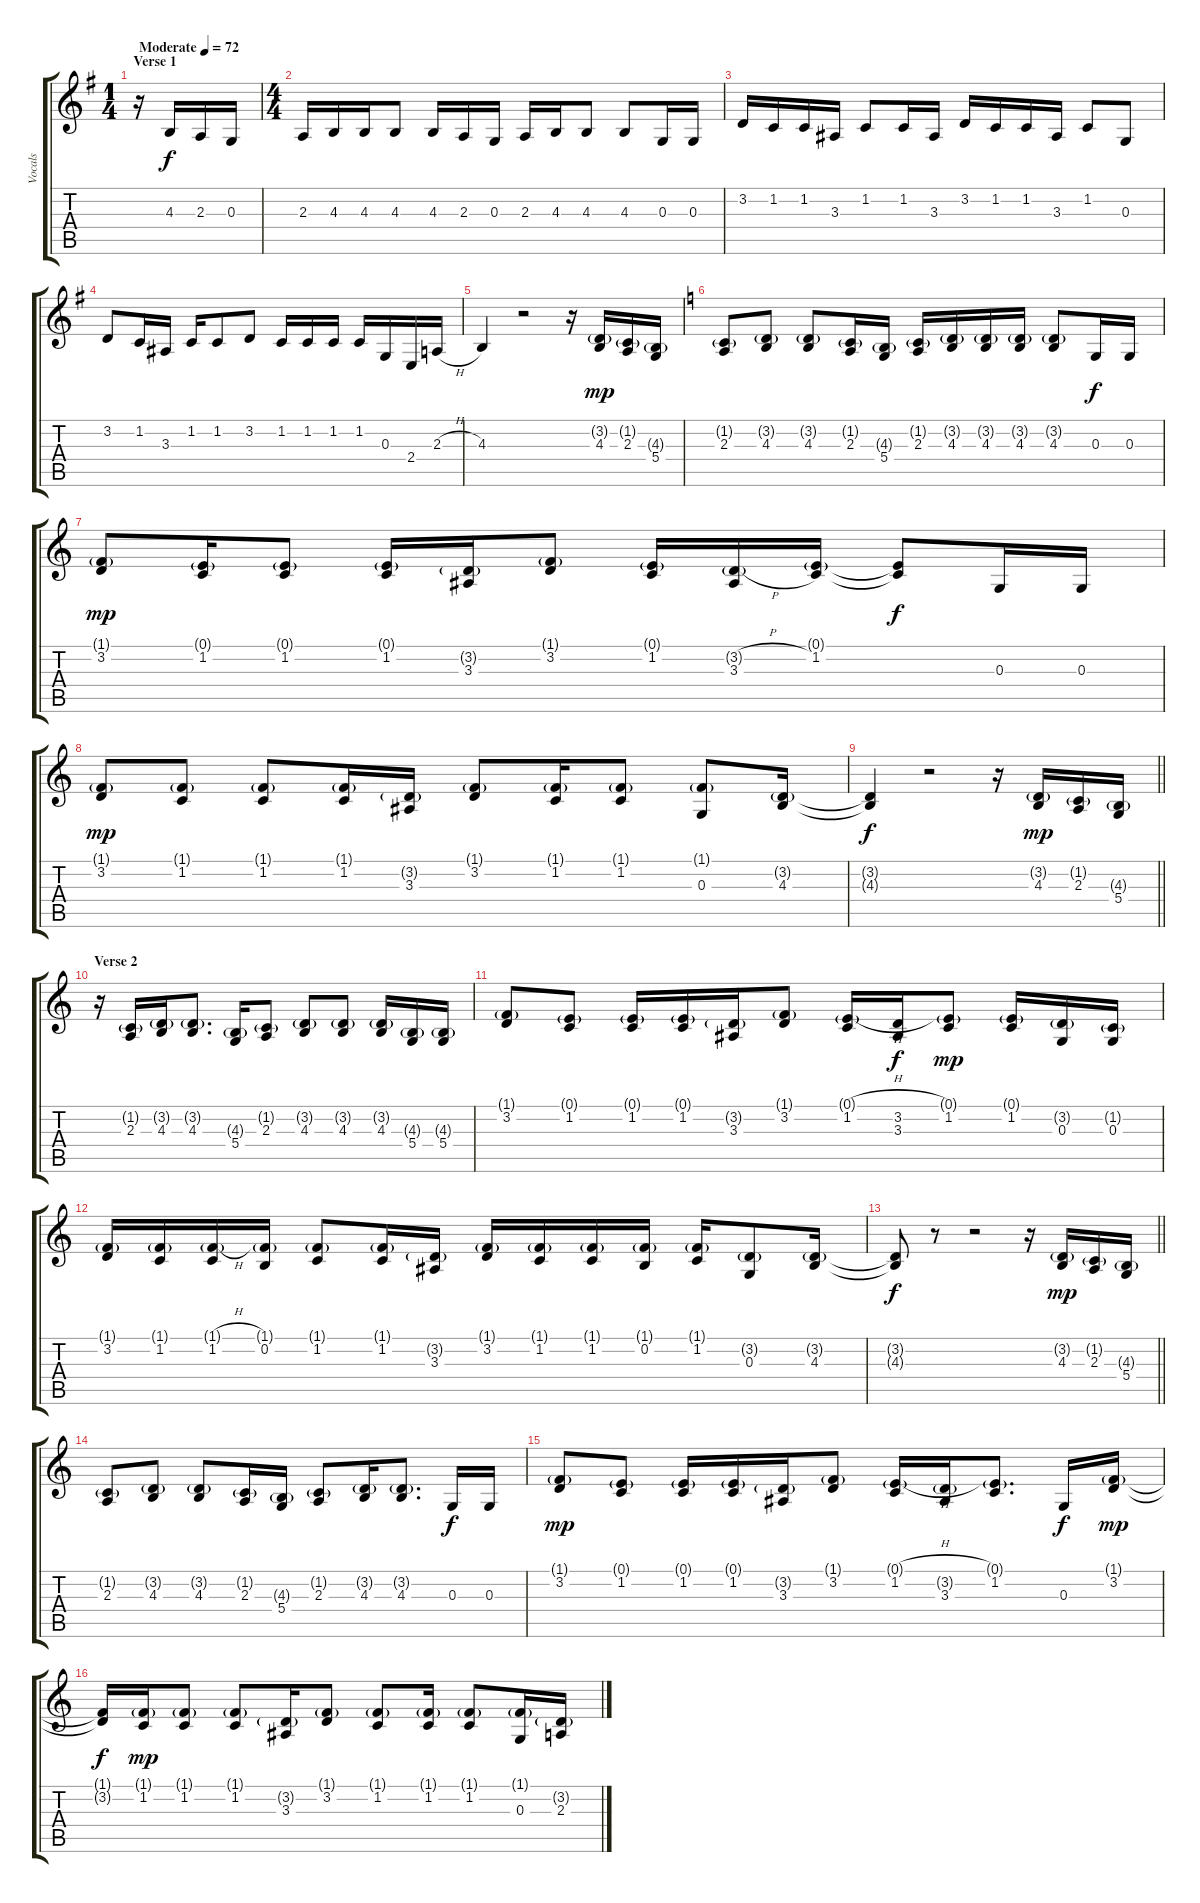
\track ("Vocals" "Vocals") {instrument brightacousticpiano}
\staff {score tabs}
\tuning (E4 B3 G3 D3 A2 E2) {hide}
\ts (1 4)
\section ("" "Verse 1")
\tempo (72 "Moderate")
\clef g2
\ks g
r.16{dy f instrument brightacousticpiano} 4.3.16 2.3.16 0.3.16 |
\ts (4 4)
2.3.16 4.3.16 4.3.16 4.3.8 4.3.16 2.3.16 0.3.16 2.3.16 4.3.16 4.3.8 4.3.8 0.3.16 0.3.16 |
3.2.16 1.2.16 1.2.16 3.3.16 1.2.8 1.2.16 3.3.16 3.2.16 1.2.16 1.2.16 3.3.16 1.2.8 0.3.8 |
3.2.8 1.2.16 3.3.16 1.2.16 1.2.8 3.2.8 1.2.16 1.2.16 1.2.16 1.2.16 0.3.16 2.4.16 2.3{h}.16 |
4.3.4 r.2 r.16 (3.2{g} 4.3).16{dy mp} (1.2{g} 2.3).16 (4.3{g} 5.4).16 |
\ks c
(1.2{g} 2.3).8 (3.2{g} 4.3).8 (3.2{g} 4.3).8 (1.2{g} 2.3).16 (4.3{g} 5.4).16 (1.2{g} 2.3).16 (3.2{g} 4.3).16 (3.2{g} 4.3).16 (3.2{g} 4.3).16 (3.2{g} 4.3).8 0.3.16{dy f} 0.3.16 |
(1.1{g} 3.2).8{dy mp} (0.1{g} 1.2).16 (0.1{g} 1.2).8 (0.1{g} 1.2).16 (3.2{g} 3.3).16 (1.1{g} 3.2).8 (0.1{g} 1.2).16 (3.2{h g} 3.3).16 (0.1{g} 1.2).16 (0.1{t} 1.2{t}).8{dy f} 0.3.16 0.3.16 |
(1.1{g} 3.2).8{dy mp} (1.1{g} 1.2).8 (1.1{g} 1.2).8 (1.1{g} 1.2).16 (3.2{g} 3.3).16 (1.1{g} 3.2).8 (1.1{g} 1.2).16 (1.1{g} 1.2).8 (1.1{g} 0.3).8 (3.2{g} 4.3).16 |
\barLineRight lightlight
(3.2{t} 4.3{t}).4{dy f} r.2 r.16 (3.2{g} 4.3).16{dy mp} (1.2{g} 2.3).16 (4.3{g} 5.4).16 |
\section ("" "Verse 2")
r.16 (1.2{g} 2.3).16 (3.2{g} 4.3).16 (3.2{g} 4.3).8{d} (4.3{g} 5.4).16 (1.2{g} 2.3).8 (3.2{g} 4.3).8 (3.2{g} 4.3).8 (3.2{g} 4.3).16 (4.3{g} 5.4).16 (4.3{g} 5.4).16 |
(1.1{g} 3.2).8 (0.1{g} 1.2).8 (0.1{g} 1.2).16 (0.1{g} 1.2).16 (3.2{g} 3.3).16 (1.1{g} 3.2).8 (0.1{h g} 1.2).16 (3.2 3.3).16{dy f} (0.1{g} 1.2).8{dy mp} (0.1{g} 1.2).16 (3.2{g} 0.3).16 (1.2{g} 0.3).16 |
(1.1{g} 3.2).16 (1.1{g} 1.2).16 (1.1{h g} 1.2).16 (1.1{g} 0.2).16 (1.1{g} 1.2).8 (1.1{g} 1.2).16 (3.2{g} 3.3).16 (1.1{g} 3.2).16 (1.1{g} 1.2).16 (1.1{g} 1.2).16 (1.1{g} 0.2).16 (1.1{g} 1.2).16 (3.2{g} 0.3).8 (3.2{g} 4.3).16 |
\barLineRight lightlight
(3.2{t} 4.3{t}).8{dy f} r.8 r.2 r.16 (3.2{g} 4.3).16{dy mp} (1.2{g} 2.3).16 (4.3{g} 5.4).16 |
(1.2{g} 2.3).8 (3.2{g} 4.3).8 (3.2{g} 4.3).8 (1.2{g} 2.3).16 (4.3{g} 5.4).16 (1.2{g} 2.3).8 (3.2{g} 4.3).16 (3.2{g} 4.3).8{d} 0.3.16{dy f} 0.3.16 |
(1.1{g} 3.2).8{dy mp} (0.1{g} 1.2).8 (0.1{g} 1.2).16 (0.1{g} 1.2).16 (3.2{g} 3.3).16 (1.1{g} 3.2).8 (0.1{h g} 1.2).16 (3.2{g} 3.3).16 (0.1{g} 1.2).8{d} 0.3.16{dy f} (1.1{g} 3.2).16{dy mp} |
(1.1{t} 3.2{t}).16{dy f} (1.1{g} 1.2).16{dy mp} (1.1{g} 1.2).8 (1.1{g} 1.2).8 (3.2{g} 3.3).16 (1.1{g} 3.2).8 (1.1{g} 1.2).8 (1.1{g} 1.2).16 (1.1{g} 1.2).8 (1.1{g} 0.3).16 (3.2{g} 2.3{h}).16
